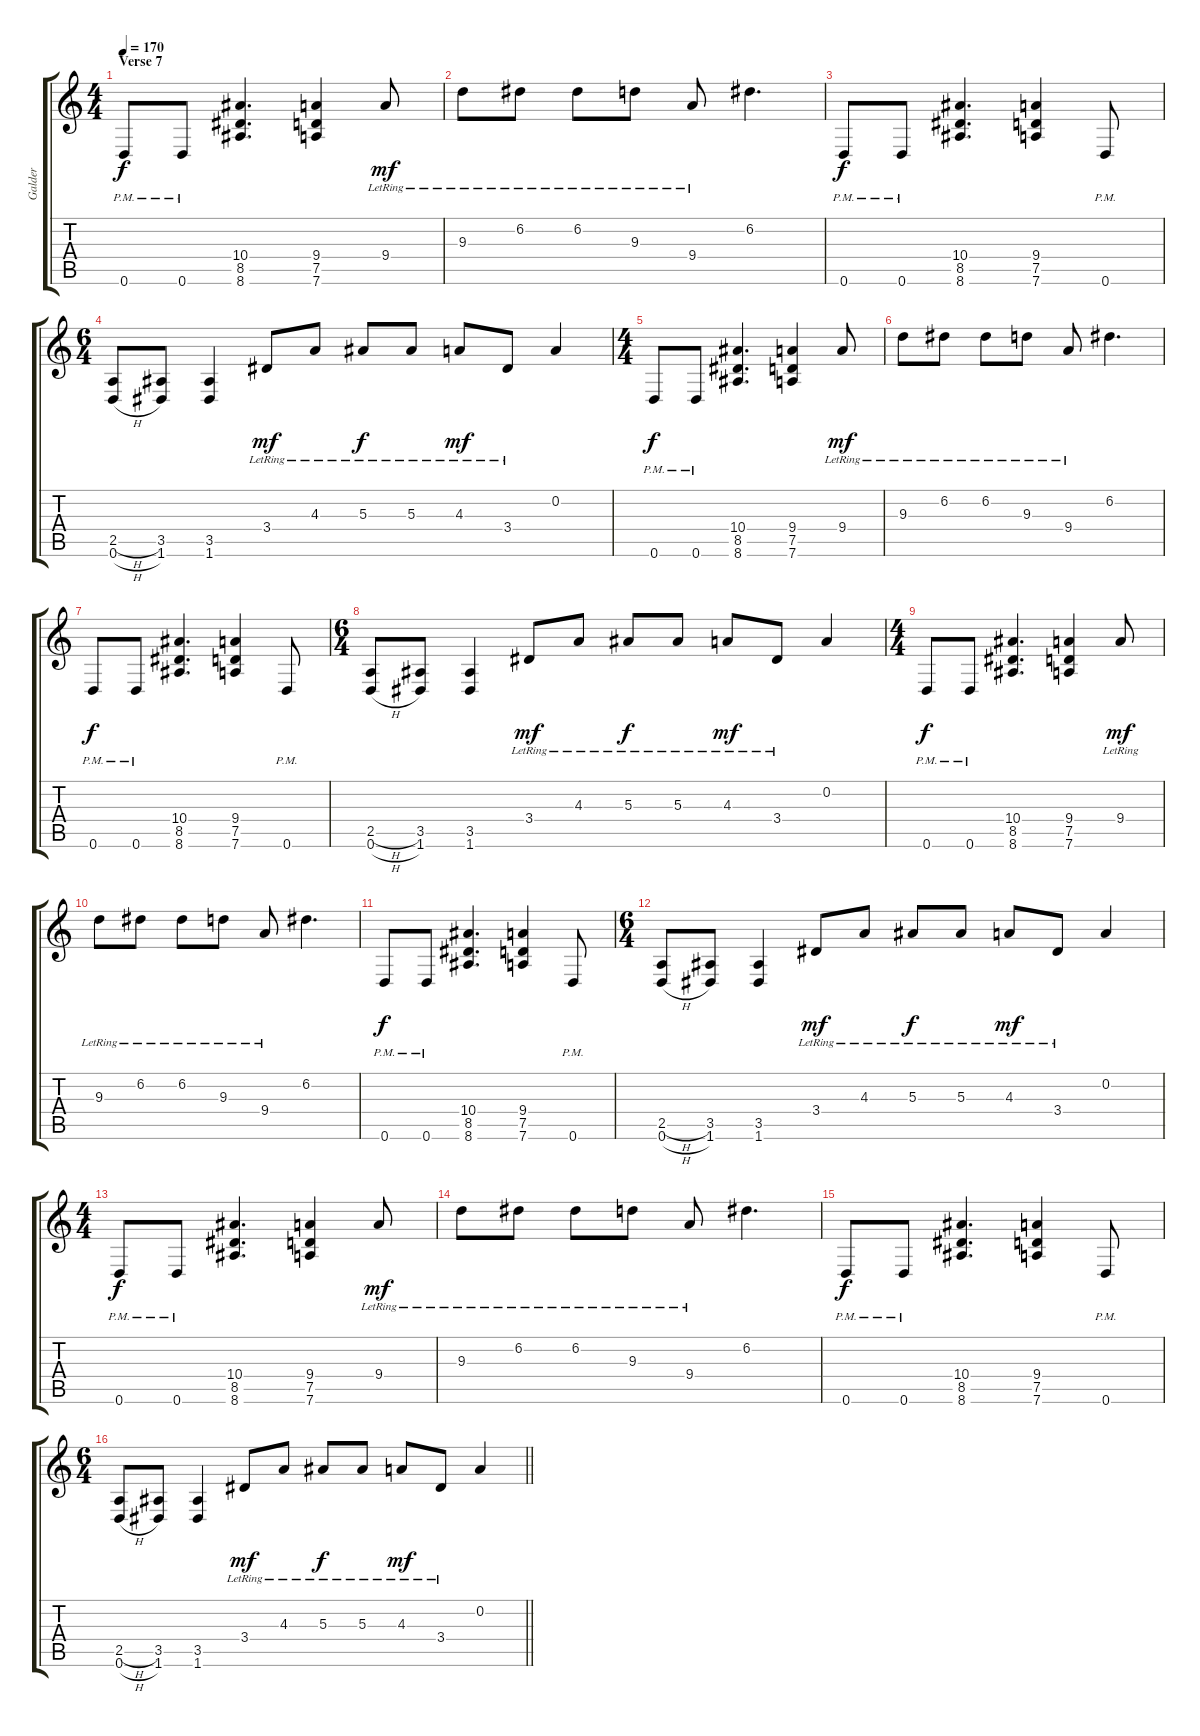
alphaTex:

\track ("Galder" "Galder") {instrument overdrivenguitar}
\staff {score tabs}
\tuning (D4 A3 F3 C3 G2 D2) {hide}
\ts (4 4)
\section ("" "Verse 7")
\tempo 170
\clef g2
\ks c
0.6{pm}.8{dy f} 0.6{pm}.8 (10.4 8.5 8.6).4{d} (9.4 7.5 7.6).4 9.4{lr}.8{dy mf} |
9.3{lr}.8 6.2{lr}.8 6.2{lr}.8 9.3{lr}.8 9.4{lr}.8 6.2.4{d} |
0.6{pm}.8{dy f} 0.6{pm}.8 (10.4 8.5 8.6).4{d} (9.4 7.5 7.6).4 0.6{pm}.8 |
\ts (6 4)
(2.5{h} 0.6{h}).8 (3.5 1.6).8 (3.5 1.6).4 3.4{lr}.8{dy mf} 4.3{lr}.8 5.3{lr}.8{dy f} 5.3{lr}.8 4.3{lr}.8{dy mf} 3.4{lr}.8 0.2.4 |
\ts (4 4)
0.6{pm}.8{dy f} 0.6{pm}.8 (10.4 8.5 8.6).4{d} (9.4 7.5 7.6).4 9.4{lr}.8{dy mf} |
9.3{lr}.8 6.2{lr}.8 6.2{lr}.8 9.3{lr}.8 9.4{lr}.8 6.2.4{d} |
0.6{pm}.8{dy f} 0.6{pm}.8 (10.4 8.5 8.6).4{d} (9.4 7.5 7.6).4 0.6{pm}.8 |
\ts (6 4)
(2.5{h} 0.6{h}).8 (3.5 1.6).8 (3.5 1.6).4 3.4{lr}.8{dy mf} 4.3{lr}.8 5.3{lr}.8{dy f} 5.3{lr}.8 4.3{lr}.8{dy mf} 3.4{lr}.8 0.2.4 |
\ts (4 4)
0.6{pm}.8{dy f} 0.6{pm}.8 (10.4 8.5 8.6).4{d} (9.4 7.5 7.6).4 9.4{lr}.8{dy mf} |
9.3{lr}.8 6.2{lr}.8 6.2{lr}.8 9.3{lr}.8 9.4{lr}.8 6.2.4{d} |
0.6{pm}.8{dy f} 0.6{pm}.8 (10.4 8.5 8.6).4{d} (9.4 7.5 7.6).4 0.6{pm}.8 |
\ts (6 4)
(2.5{h} 0.6{h}).8 (3.5 1.6).8 (3.5 1.6).4 3.4{lr}.8{dy mf} 4.3{lr}.8 5.3{lr}.8{dy f} 5.3{lr}.8 4.3{lr}.8{dy mf} 3.4{lr}.8 0.2.4 |
\ts (4 4)
0.6{pm}.8{dy f} 0.6{pm}.8 (10.4 8.5 8.6).4{d} (9.4 7.5 7.6).4 9.4{lr}.8{dy mf} |
9.3{lr}.8 6.2{lr}.8 6.2{lr}.8 9.3{lr}.8 9.4{lr}.8 6.2.4{d} |
0.6{pm}.8{dy f} 0.6{pm}.8 (10.4 8.5 8.6).4{d} (9.4 7.5 7.6).4 0.6{pm}.8 |
\ts (6 4)
\barLineRight lightlight
(2.5{h} 0.6{h}).8 (3.5 1.6).8 (3.5 1.6).4 3.4{lr}.8{dy mf} 4.3{lr}.8 5.3{lr}.8{dy f} 5.3{lr}.8 4.3{lr}.8{dy mf} 3.4{lr}.8 0.2.4
